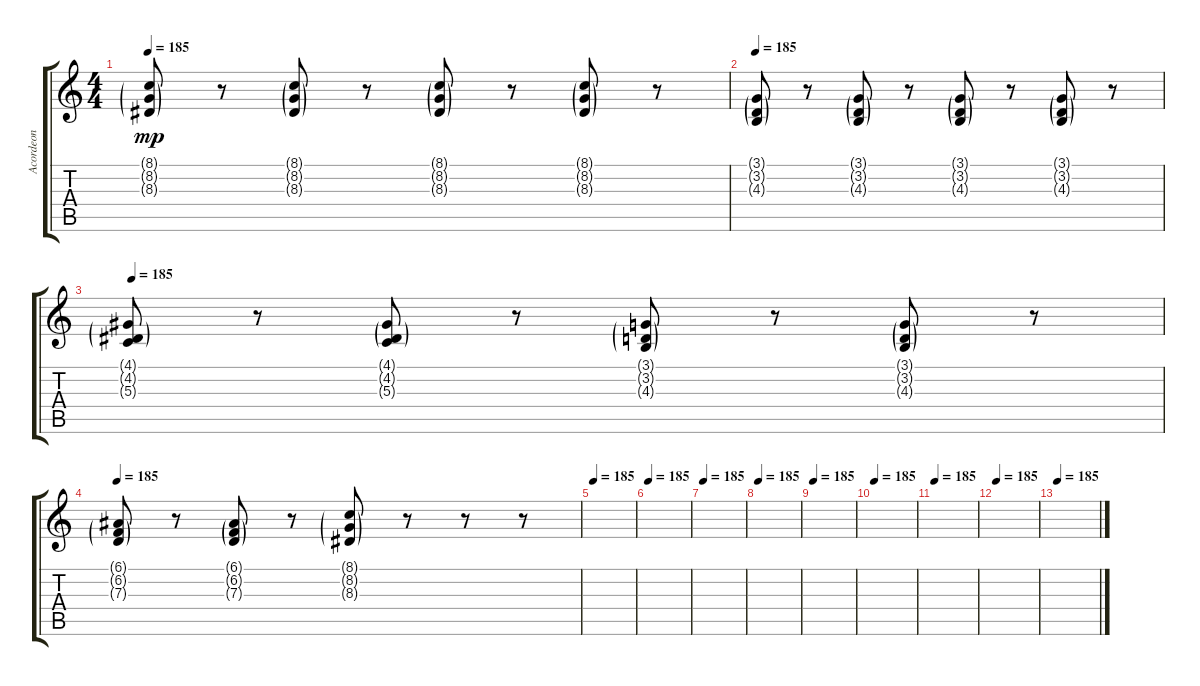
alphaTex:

\track ("Acordeon" "Acordeon") {instrument accordion}
\staff {score tabs}
\tuning (E4 B3 G3 D3 A2 E2) {hide}
\ts (4 4)
\tempo 185
\clef g2
\ks c
(8.1{g} 8.2{g} 8.3{g}).8{dy mp} r.8 (8.1{g} 8.2{g} 8.3{g}).8 r.8 (8.1{g} 8.2{g} 8.3{g}).8 r.8 (8.1{g} 8.2{g} 8.3{g}).8 r.8 |
\tempo 185
(3.1{g} 3.2{g} 4.3{g}).8 r.8 (3.1{g} 3.2{g} 4.3{g}).8 r.8 (3.1{g} 3.2{g} 4.3{g}).8 r.8 (3.1{g} 3.2{g} 4.3{g}).8 r.8 |
\tempo 185
(4.1{g} 4.2{g} 5.3{g}).8 r.8 (4.1{g} 4.2{g} 5.3{g}).8 r.8 (3.1{g} 3.2{g} 4.3{g}).8 r.8 (3.1{g} 3.2{g} 4.3{g}).8 r.8 |
\tempo 185
(6.1{g} 6.2{g} 7.3{g}).8 r.8 (6.1{g} 6.2{g} 7.3{g}).8 r.8 (8.1{g} 8.2{g} 8.3{g}).8 r.8 r.8 r.8 |
\tempo 185
|
\tempo 185
|
\tempo 185
|
\tempo 185
|
\tempo 185
|
\tempo 185
|
\tempo 185
|
\tempo 185
|
\tempo 185
